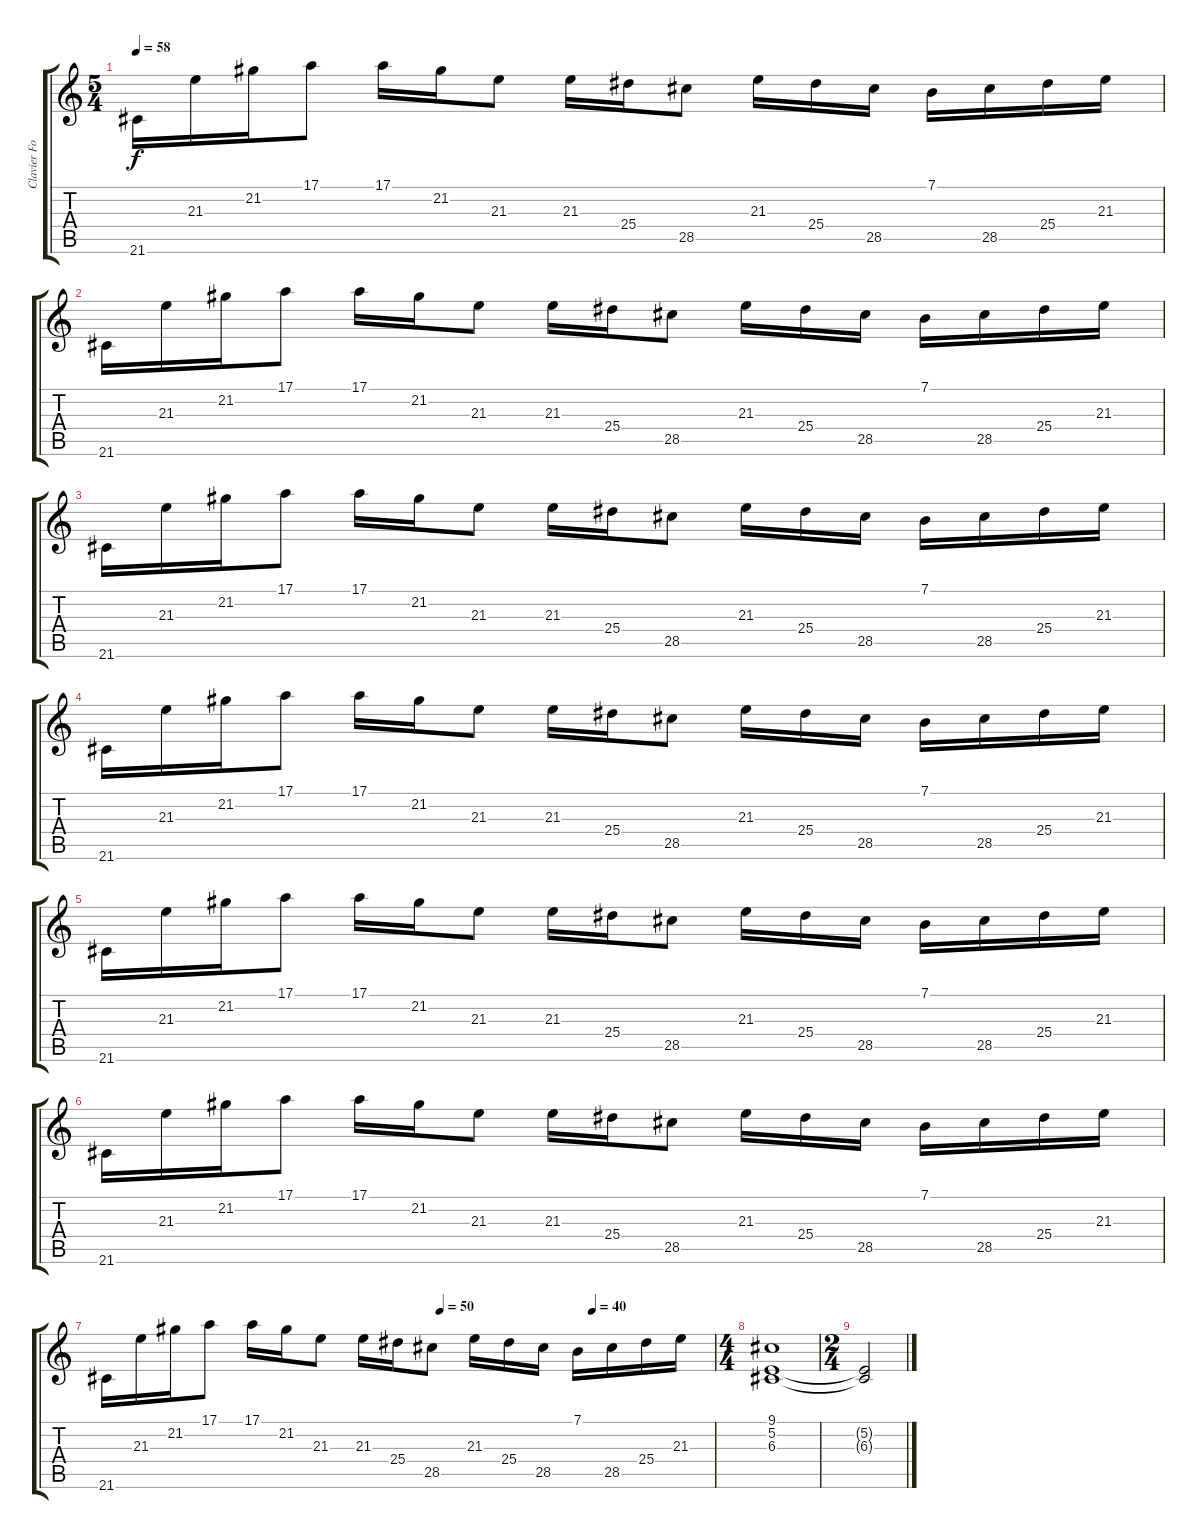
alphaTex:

\track ("Clavier Fond (Zander)" "Clavier Fo") {instrument stringensemble1}
\staff {score tabs}
\tuning (E4 B3 G3 D3 A2 E2) {hide}
\ts (5 4)
\tempo 58
\clef g2
\ks c
21.6.16{dy f} 21.3.16 21.2.16 17.1.8 17.1.16 21.2.16 21.3.8 21.3.16 25.4.16 28.5.8 21.3.16 25.4.16 28.5.16 7.1.16 28.5.16 25.4.16 21.3.16 |
21.6.16 21.3.16 21.2.16 17.1.8 17.1.16 21.2.16 21.3.8 21.3.16 25.4.16 28.5.8 21.3.16 25.4.16 28.5.16 7.1.16 28.5.16 25.4.16 21.3.16 |
21.6.16 21.3.16 21.2.16 17.1.8 17.1.16 21.2.16 21.3.8 21.3.16 25.4.16 28.5.8 21.3.16 25.4.16 28.5.16 7.1.16 28.5.16 25.4.16 21.3.16 |
21.6.16 21.3.16 21.2.16 17.1.8 17.1.16 21.2.16 21.3.8 21.3.16 25.4.16 28.5.8 21.3.16 25.4.16 28.5.16 7.1.16 28.5.16 25.4.16 21.3.16 |
21.6.16 21.3.16 21.2.16 17.1.8 17.1.16 21.2.16 21.3.8 21.3.16 25.4.16 28.5.8 21.3.16 25.4.16 28.5.16 7.1.16 28.5.16 25.4.16 21.3.16 |
21.6.16 21.3.16 21.2.16 17.1.8 17.1.16 21.2.16 21.3.8 21.3.16 25.4.16 28.5.8 21.3.16 25.4.16 28.5.16 7.1.16 28.5.16 25.4.16 21.3.16 |
\tempo (50 0.55)
\tempo (40 0.8)
21.6.16 21.3.16 21.2.16 17.1.8 17.1.16 21.2.16 21.3.8 21.3.16 25.4.16 28.5.8 21.3.16 25.4.16 28.5.16 7.1.16 28.5.16 25.4.16 21.3.16 |
\ts (4 4)
(9.1 5.2 6.3).1{volume 4} |
\ts (2 4)
(5.2{t} 6.3{t}).2{volume 2}
